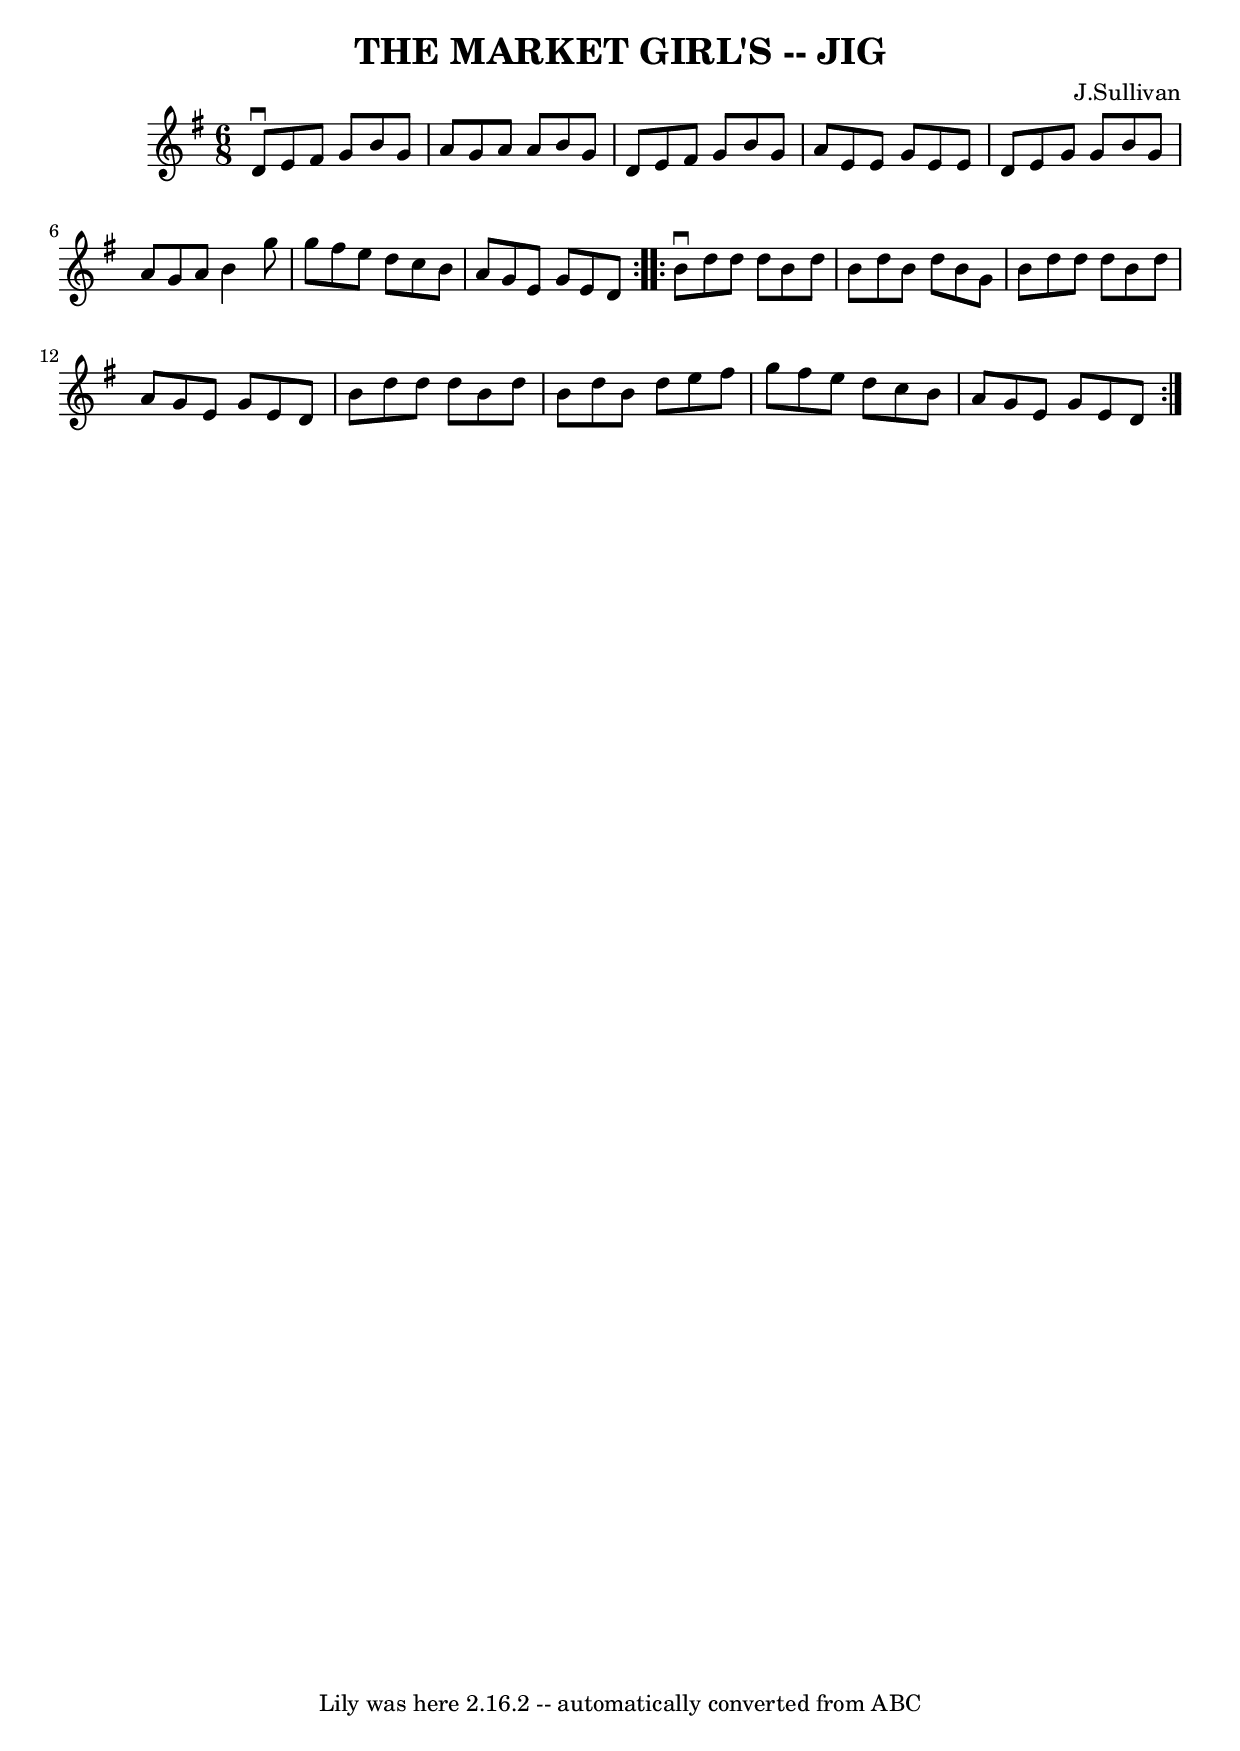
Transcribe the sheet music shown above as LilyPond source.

\version "2.16.2"
\include "Mammoth.ily"
\header {
  %% book = "Ryan's Mammoth Collection of Fiddle Tunes"
  composer = "J.Sullivan"
  crossRefNumber = "1"
  footnotes = ""
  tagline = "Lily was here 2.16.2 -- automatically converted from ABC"
  title = "THE MARKET GIRL'S -- JIG"

}
voicedefault =  {



  \repeat volta 2 {

    \time 6/8 
    \key g \major
    d'8^\downbow e'8 fis'8 g'8 b'8 g'8     |
    a'8 g'8 a'8 a'8 b'8 g'8    |
    d'8 e'8    
    fis'8 g'8 b'8 g'8    |
    a'8 e'8 e'8 g'8 e'8 e'8  |
    d'8 e'8 g'8 g'8 b'8 g'8    |
    a'8    
    g'8 a'8 b'4 g''8    |
    g''8 fis''8 e''8 d''8 c''8  
    b'8    |
    a'8 g'8 e'8 g'8 e'8 d'8    
  }     

  \repeat volta 2 {
    b'8^\downbow d''8 d''8 d''8 b'8 d''8     |
    b'8 d''8 b'8 d''8 b'8 g'8    |
    b'8 d''8   
    d''8 d''8 b'8 d''8    |
    a'8 g'8 e'8 g'8 e'8    
    d'8        |
    b'8 d''8 d''8 d''8 b'8 d''8    |
    
    b'8 d''8 b'8 d''8 e''8 fis''8    |
    g''8 fis''8    
    e''8 d''8 c''8 b'8    |
    a'8 g'8 e'8 g'8 e'8    
    d'8    
  }   

}

\score{
  <<

    \context Staff="default"
    {
      \voicedefault 
      
    }

  >>
  \layout {
    
  }
  \midi {
  }

}
